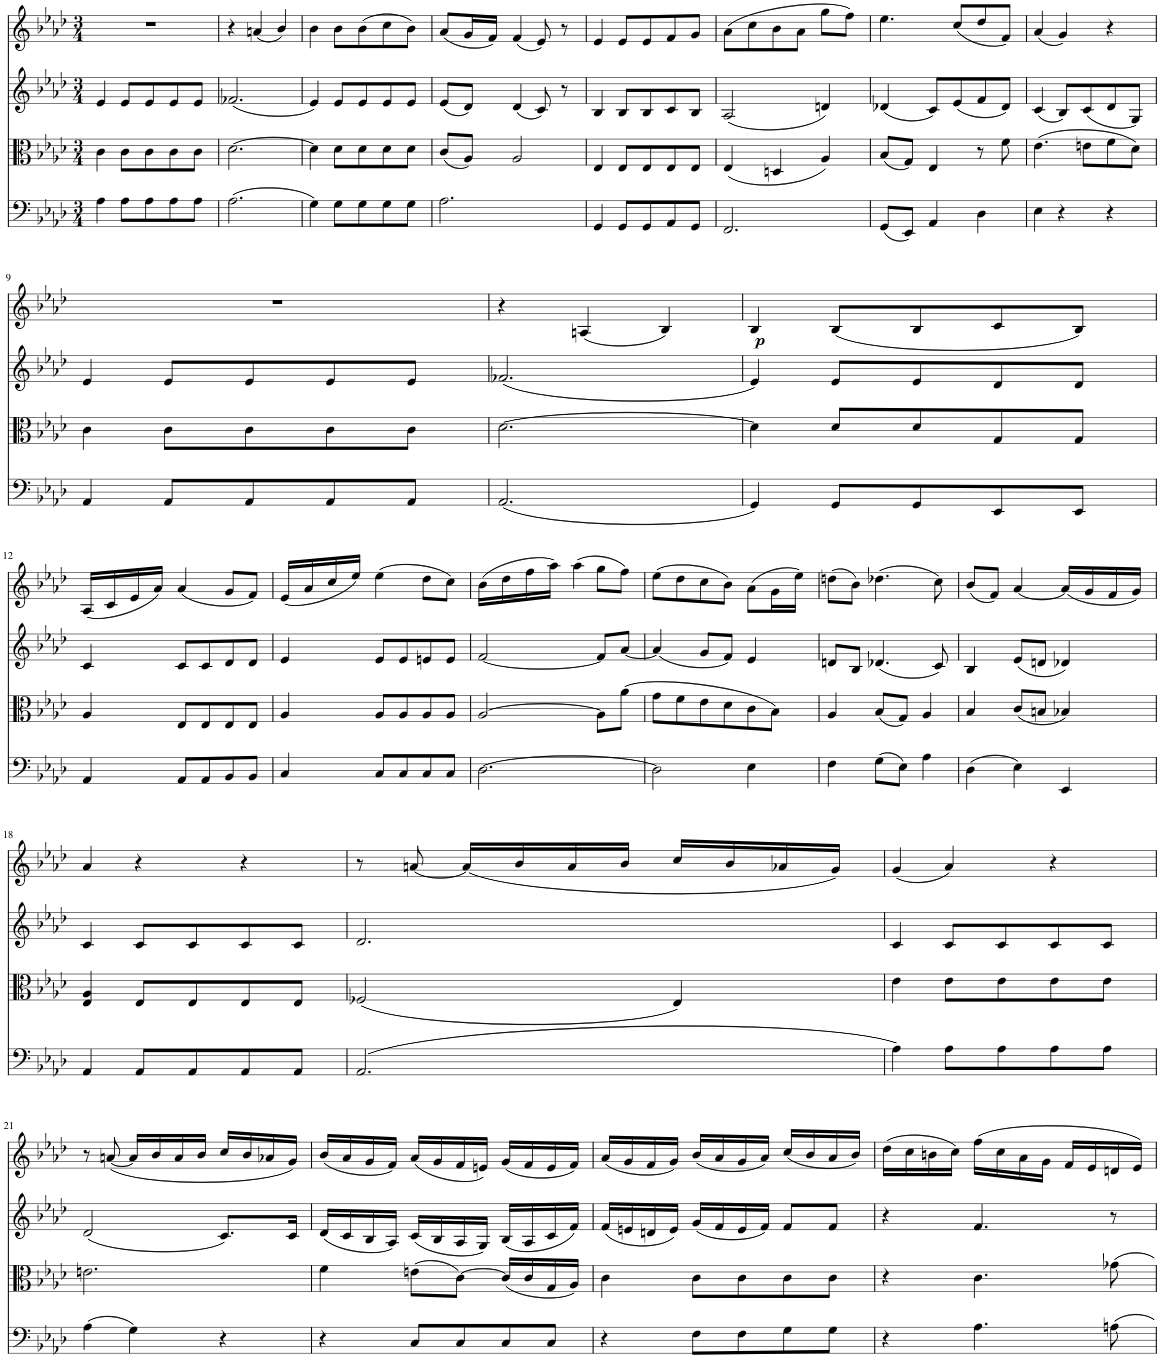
**kern	**kern	**kern	**dynam	**kern
*part4	*part3	*part2	*part2	*part1
*staff4	*staff3	*staff2	*staff2	*staff1
*I"Piano	*I"Piano	*I"Piano	*	*I"Piano
*I'Pno	*I'Pno	*I'Pno	*	*I'Pno
*clefF4	*clefC3	*clefG2	*	*clefG2
*k[b-e-a-d-]	*k[b-e-a-d-]	*k[b-e-a-d-]	*	*k[b-e-a-d-]
*M3/4	*M3/4	*M3/4	*	*M3/4
=1	=1	=1	=1	=1
4A-\	4c\	4e-/	.	2.r
8A-\L	8c\L	8e-/L	.	.
8A-\	8c\	8e-/	.	.
8A-\	8c\	8e-/	.	.
8A-\J	8c\J	8e-/J	.	.
=2	=2	=2	=2	=2
(2.A-\	[2.d-\	(2.f-X/	.	4r
.	.	.	.	(4an/
.	.	.	.	4b-/)
=3	=3	=3	=3	=3
4G\)	4d-\]	4e-/)	.	4b-\
8G\L	8d-\L	8e-/L	.	8b-\L
8G\	8d-\	8e-/	.	(8b-\
8G\	8d-\	8e-/	.	8cc\
8G\J	8d-\J	8e-/J	.	8b-\J)
=4	=4	=4	=4	=4
2.A-\	(8c/L	(8e-/L	.	(8a-/L
.	8A-/J)	8d-/J)	.	16g/L
.	.	.	.	16f/JJ)
.	2A-/	(4d-/	.	(4f/
.	.	8c/)	.	8e-/)
.	.	8r	.	8r
=5	=5	=5	=5	=5
4GG/	4E-/	4B-/	.	4e-/
8GG/L	8E-/L	8B-/L	.	8e-/L
8GG/	8E-/	8B-/	.	8e-/
8AA-/	8E-/	8c/	.	8f/
8GG/J	8E-/J	8B-/J	.	8g/J
=6	=6	=6	=6	=6
2.FF/	(4E-/	(2A-/	.	(8a-\L
.	.	.	.	8cc\
.	4Dn/	.	.	8b-\
.	.	.	.	8a-\J
.	4A-/)	4dn/)	.	8gg\L
.	.	.	.	8ff\J)
=7	=7	=7	=7	=7
(8GG/L	(8B-/L	(4d-X/	.	4.ee-\
8EE-/J)	8G/J)	.	.	.
4AA-/	4E-/	8c/L)	.	.
.	.	(8e-/	.	(8cc/L
4D-\	8r	8f/	.	8dd-/
.	8f\	8d-/J)	.	8f/J)
=8	=8	=8	=8	=8
4E-\	(4.e-\	(4c/	.	(4a-/
4r	.	8B-/L)	.	4g/)
.	8en\L	(8c/	.	.
4r	8f\	8d-/	.	4r
.	8d-\J)	8G/J)	.	.
!!LO:LB:g=z
=9	=9	=9	=9	=9
4AA-/	4c\	4e-/	.	2.r
8AA-/L	8c\L	8e-/L	.	.
8AA-/	8c\	8e-/	.	.
8AA-/	8c\	8e-/	.	.
8AA-/J	8c\J	8e-/J	.	.
=10	=10	=10	=10	=10
(2.AA-/	[2.d-\	(2.f-X/	.	4r
.	.	.	.	(4An/
.	.	.	.	4B-/)
=11	=11	=11	=11	=11
!	!	!	!LO:DY:a	!
4GG/)	4d-\]	4e-/)	p	4B-/
8GG/L	8d-/L	8e-/L	.	(8B-/L
8GG/	8d-/	8e-/	.	8B-/
8EE-/	8G/	8d-/	.	8c/
8EE-/J	8G/J	8d-/J	.	8B-/J)
!!LO:LB:g=z
=12	=12	=12	=12	=12
4AA-/	4A-/	4c/	.	(16A-/LL
.	.	.	.	16c/
.	.	.	.	16e-/
.	.	.	.	16a-/JJ)
8AA-/L	8E-/L	8c/L	.	(4a-/
8AA-/	8E-/	8c/	.	.
8BB-/	8E-/	8d-/	.	8g/L
8BB-/J	8E-/J	8d-/J	.	8f/J)
=13	=13	=13	=13	=13
4C/	4A-/	4e-/	.	(16e-/LL
.	.	.	.	16a-/
.	.	.	.	16cc/
.	.	.	.	16ee-/JJ)
8C/L	8A-/L	8e-/L	.	(>4ee-\
8C/	8A-/	8e-/	.	.
8C/	8A-/	8en/	.	8dd-\L
8C/J	8A-/J	8e/J	.	8cc\J)
=14	=14	=14	=14	=14
[2.D-\	[2A-/	[2f/	.	(16b-\LL
.	.	.	.	16dd-\
.	.	.	.	16ff\
.	.	.	.	16aa-\JJ)
.	.	.	.	(4aa-\
.	8A-\L]	8f/L]	.	8gg\L
.	(8a-\J	[8a-/J	.	8ff\J)
=15	=15	=15	=15	=15
2D-\]	8g\L	(4a-/]	.	(8ee-\L
.	8f\	.	.	8dd-\
.	8e-\	8g/L	.	8cc\
.	8d-\	8f/J)	.	8b-\J)
4E-\	8c\	4e-/	.	(8a-\L
.	8B-\J)	.	.	16g\L
.	.	.	.	16ee-\JJ)
=16	=16	=16	=16	=16
4F\	4A-/	8dn/L	.	(8ddn\L
.	.	8B-/J	.	8b-\J)
(8G\L	(8B-/L	(4.d-X/	.	(4.dd-X\
8E-\J)	8G/J)	.	.	.
4A-\	4A-/	.	.	.
.	.	8c/)	.	8cc\)
=17	=17	=17	=17	=17
(4D-\	4B-/	4B-/	.	(8b-/L
.	.	.	.	8f/J)
4E-\)	(8c/L	(8e-/L	.	[4a-/
.	8Bn/J	8dn/J	.	.
4EE-/	4B-X/)	4d-X/)	.	(16a-/LL]
.	.	.	.	16g/
.	.	.	.	16f/
.	.	.	.	16g/JJ)
!!LO:LB:g=z
=18	=18	=18	=18	=18
4AA-/	4E-/ 4A-/	4c/	.	4a-/
8AA-/L	8E-/L	8c/L	.	4r
8AA-/	8E-/	8c/	.	.
8AA-/	8E-/	8c/	.	4r
8AA-/J	8E-/J	8c/J	.	.
=19	=19	=19	=19	=19
(>2.AA-/	(2F-X/	2.d-/	.	8r
.	.	.	.	[8an/
.	.	.	.	(16a/LL]
.	.	.	.	16b-/
.	.	.	.	16a/
.	.	.	.	16b-/JJ
.	4E-/)	.	.	16cc/LL
.	.	.	.	16b-/
.	.	.	.	16a-X/
.	.	.	.	16g/JJ)
=20	=20	=20	=20	=20
4A-\)	4e-\	4c/	.	(4g/
8A-\L	8e-\L	8c/L	.	4a-/)
8A-\	8e-\	8c/	.	.
8A-\	8e-\	8c/	.	4r
8A-\J	8e-\J	8c/J	.	.
!!LO:LB:g=z
=21	=21	=21	=21	=21
(4A-\	2.en\	(2d-/	.	8r
.	.	.	.	([8an/
4G\)	.	.	.	16a/LL]
.	.	.	.	16b-/
.	.	.	.	16a/
.	.	.	.	16b-/JJ
4r	.	8.c/L)	.	16cc/LL
.	.	.	.	16b-/
.	.	.	.	16a-X/
.	.	16c/Jk	.	16g/JJ)
=22	=22	=22	=22	=22
4r	4f\	(16d-/LL	.	(16b-/LL
.	.	16c/	.	16a-/
.	.	16B-/	.	16g/
.	.	16A-/JJ)	.	16f/JJ)
8C/L	(8en\L	(16c/LL	.	(16a-/LL
.	.	16B-/	.	16g/
8C/	[8c\J)	16A-/	.	16f/
.	.	16G/JJ)	.	16en/JJ)
8C/	(16c/LL]	(16B-/LL	.	(16g/LL
.	16c/	16A-/	.	16f/
8C/J	16G/	16c/	.	16e/
.	16A-/JJ)	16f/JJ)	.	16f/JJ)
=23	=23	=23	=23	=23
4r	4c\	(16f/LL	.	(16a-/LL
.	.	16en/	.	16g/
.	.	16dn/	.	16f/
.	.	16e/JJ)	.	16g/JJ)
8F\L	8c\L	(16g/LL	.	(16b-/LL
.	.	16f/	.	16a-/
8F\	8c\	16e/	.	16g/
.	.	16f/JJ)	.	16a-/JJ)
8G\	8c\	8f/L	.	(16cc/LL
.	.	.	.	16b-/
8G\J	8c\J	8f/J	.	16a-/
.	.	.	.	16b-/JJ)
=24	=24	=24	=24	=24
4r	4r	4r	.	(16dd-\LL
.	.	.	.	16cc\
.	.	.	.	16bn\
.	.	.	.	16cc\JJ)
4.A-\	4.c\	4.f/	.	(16ff\LL
.	.	.	.	16cc\
.	.	.	.	16a-\
.	.	.	.	16g\JJ
.	.	.	.	16f/LL
.	.	.	.	16e-/
8An\	8g-X\	8r	.	16dn/
.	.	.	.	16e-/JJ)
=	=	=	=	=
*-	*-	*-	*-	*-
